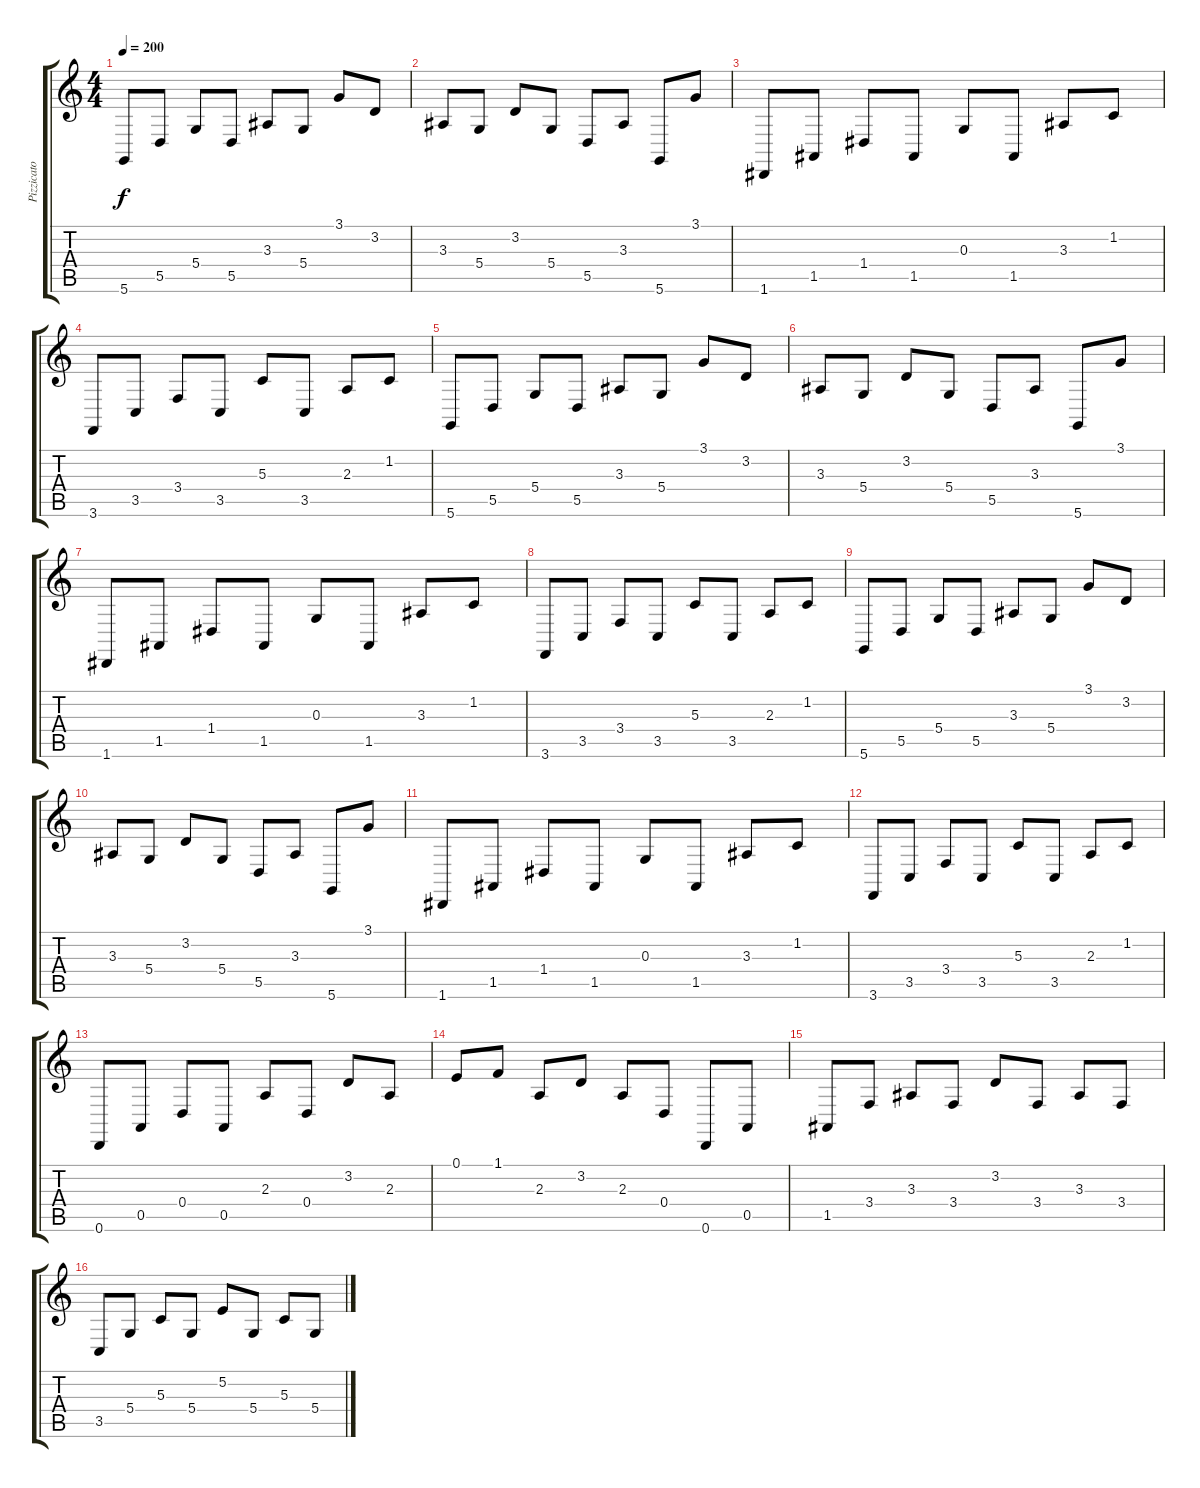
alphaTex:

\track ("Pizzicato" "Pizzicato") {instrument pizzicatostrings}
\staff {score tabs}
\tuning (E4 B3 G3 D3 A2 D2) {hide}
\ts (4 4)
\tempo 200
\clef g2
\ks c
5.6.8{dy f} 5.5.8 5.4.8 5.5.8 3.3.8 5.4.8 3.1.8 3.2.8 |
3.3.8 5.4.8 3.2.8 5.4.8 5.5.8 3.3.8 5.6.8 3.1.8 |
1.6.8 1.5.8 1.4.8 1.5.8 0.3.8 1.5.8 3.3.8 1.2.8 |
3.6.8 3.5.8 3.4.8 3.5.8 5.3.8 3.5.8 2.3.8 1.2.8 |
5.6.8 5.5.8 5.4.8 5.5.8 3.3.8 5.4.8 3.1.8 3.2.8 |
3.3.8 5.4.8 3.2.8 5.4.8 5.5.8 3.3.8 5.6.8 3.1.8 |
1.6.8 1.5.8 1.4.8 1.5.8 0.3.8 1.5.8 3.3.8 1.2.8 |
3.6.8 3.5.8 3.4.8 3.5.8 5.3.8 3.5.8 2.3.8 1.2.8 |
5.6.8 5.5.8 5.4.8 5.5.8 3.3.8 5.4.8 3.1.8 3.2.8 |
3.3.8 5.4.8 3.2.8 5.4.8 5.5.8 3.3.8 5.6.8 3.1.8 |
1.6.8 1.5.8 1.4.8 1.5.8 0.3.8 1.5.8 3.3.8 1.2.8 |
3.6.8 3.5.8 3.4.8 3.5.8 5.3.8 3.5.8 2.3.8 1.2.8 |
0.6.8 0.5.8 0.4.8 0.5.8 2.3.8 0.4.8 3.2.8 2.3.8 |
0.1.8 1.1.8 2.3.8 3.2.8 2.3.8 0.4.8 0.6.8 0.5.8 |
1.5.8 3.4.8 3.3.8 3.4.8 3.2.8 3.4.8 3.3.8 3.4.8 |
3.5.8 5.4.8 5.3.8 5.4.8 5.2.8 5.4.8 5.3.8 5.4.8
